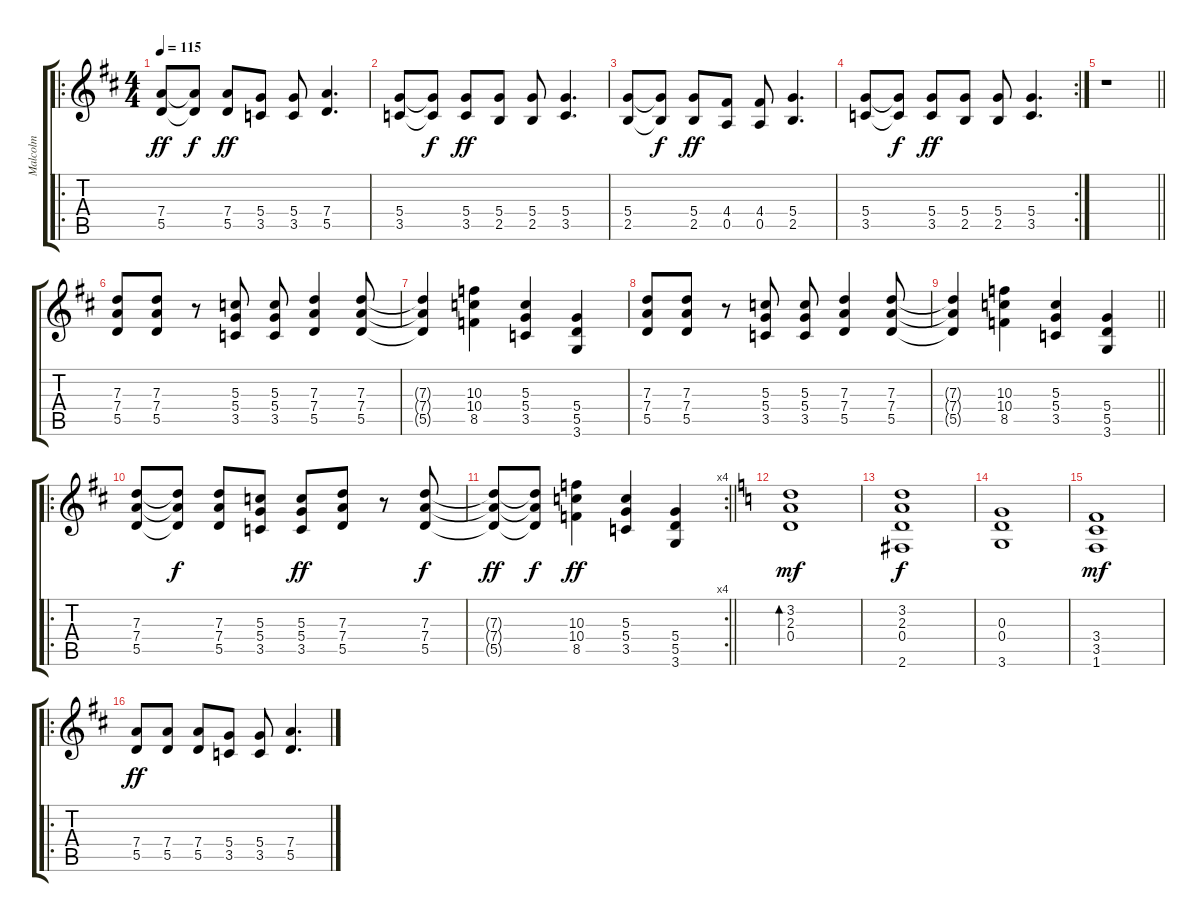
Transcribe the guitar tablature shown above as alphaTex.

\track ("Malcolm" "Malcolm") {instrument overdrivenguitar}
\staff {score tabs}
\tuning (E4 B3 G3 D3 A2 E2) {hide}
\ro
\ts (4 4)
\tempo 115
\clef g2
\ks d
(7.4 5.5).8{dy ff} (7.4{t} 5.5{t}).8{dy f} (7.4 5.5).8{dy ff} (5.4 3.5).8 (5.4 3.5).8 (7.4 5.5).4{d} |
(5.4 3.5).8 (5.4{t} 3.5{t}).8{dy f} (5.4 3.5).8{dy ff} (5.4 2.5).8 (5.4 2.5).8 (5.4 3.5).4{d} |
(5.4 2.5).8 (5.4{t} 2.5{t}).8{dy f} (5.4 2.5).8{dy ff} (4.4 0.5).8 (4.4 0.5).8 (5.4 2.5).4{d} |
\rc 2
(5.4 3.5).8 (5.4{t} 3.5{t}).8{dy f} (5.4 3.5).8{dy ff} (5.4 2.5).8 (5.4 2.5).8 (5.4 3.5).4{d} |
\barLineRight lightlight
r.1 |
(7.3 7.4 5.5).8 (7.3 7.4 5.5).8 r.8 (5.3 5.4 3.5).8 (5.3 5.4 3.5).8 (7.3 7.4 5.5).4 (7.3 7.4 5.5).8 |
(7.3{t} 7.4{t} 5.5{t}).4 (10.3 10.4 8.5).4 (5.3 5.4 3.5).4 (5.4 5.5 3.6).4 |
(7.3 7.4 5.5).8 (7.3 7.4 5.5).8 r.8 (5.3 5.4 3.5).8 (5.3 5.4 3.5).8 (7.3 7.4 5.5).4 (7.3 7.4 5.5).8 |
\barLineRight lightlight
(7.3{t} 7.4{t} 5.5{t}).4 (10.3 10.4 8.5).4 (5.3 5.4 3.5).4 (5.4 5.5 3.6).4 |
\ro
(7.3 7.4 5.5).8 (7.3{t} 7.4{t} 5.5{t}).8{dy f} (7.3 7.4 5.5).8 (5.3 5.4 3.5).8 (5.3 5.4 3.5).8{dy ff} (7.3 7.4 5.5).8 r.8 (7.3 7.4 5.5).8{dy f} |
\rc 4
\barLineRight lightlight
(7.3{t} 7.4{t} 5.5{t}).8{dy ff} (7.3{t} 7.4{t} 5.5{t}).8{dy f} (10.3 10.4 8.5).4{dy ff} (5.3 5.4 3.5).4 (5.4 5.5 3.6).4 |
\ks c
(3.2 2.3 0.4).1{bd 240 dy mf} |
(3.2 2.3 0.4 2.6).1{dy f} |
(0.3 0.4 3.6).1 |
(3.4 3.5 1.6).1{dy mf} |
\ro
\ks d
(7.4 5.5).8{dy ff} (7.4 5.5).8 (7.4 5.5).8 (5.4 3.5).8 (5.4 3.5).8 (7.4 5.5).4{d}
